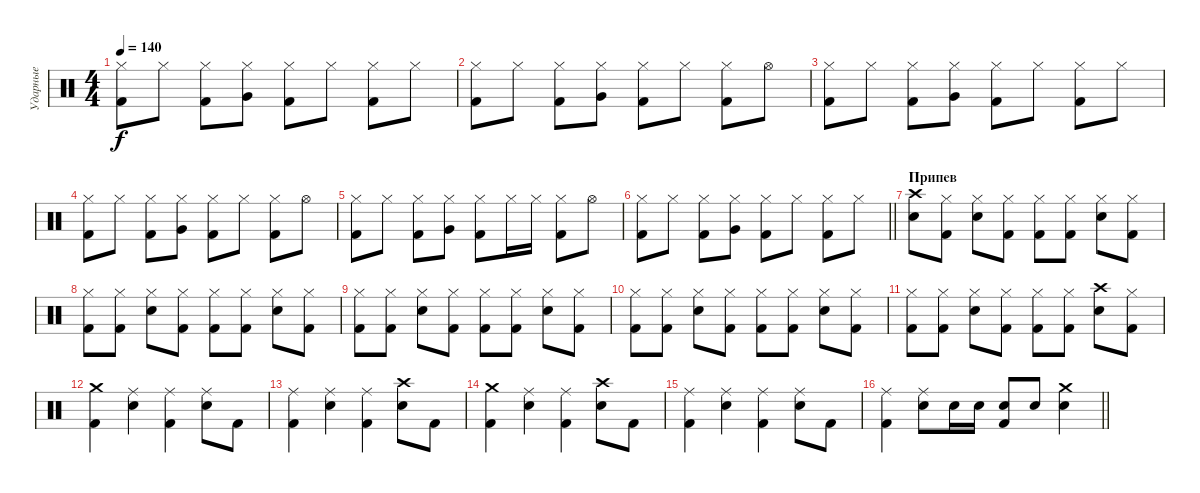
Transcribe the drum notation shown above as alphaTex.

\track ("Ударные" "Ударные") {instrument percussion}
\staff {score}
\articulation defaults
\ts (4 4)
\tempo 140
\clef neutral
\ks c
("Hi-Hat (closed)" "Kick (hit) 2").8{dy f} "Hi-Hat (closed)".8 ("Hi-Hat (closed)" "Kick (hit) 2").8 ("Hi-Hat (closed)" "Very Low Tom (hit)").8 ("Hi-Hat (closed)" "Kick (hit) 2").8 "Hi-Hat (closed)".8 ("Hi-Hat (closed)" "Kick (hit) 2").8 "Hi-Hat (closed)".8 |
("Hi-Hat (closed)" "Kick (hit) 2").8 "Hi-Hat (closed)".8 ("Hi-Hat (closed)" "Kick (hit) 2").8 ("Hi-Hat (closed)" "Very Low Tom (hit)").8 ("Hi-Hat (closed)" "Kick (hit) 2").8 "Hi-Hat (closed)".8 ("Hi-Hat (closed)" "Kick (hit) 2").8 "Hi-Hat (open)".8 |
("Hi-Hat (closed)" "Kick (hit) 2").8 "Hi-Hat (closed)".8 ("Hi-Hat (closed)" "Kick (hit) 2").8 ("Hi-Hat (closed)" "Very Low Tom (hit)").8 ("Hi-Hat (closed)" "Kick (hit) 2").8 "Hi-Hat (closed)".8 ("Hi-Hat (closed)" "Kick (hit) 2").8 "Hi-Hat (closed)".8 |
("Hi-Hat (closed)" "Kick (hit) 2").8 "Hi-Hat (closed)".8 ("Hi-Hat (closed)" "Kick (hit) 2").8 ("Hi-Hat (closed)" "Very Low Tom (hit)").8 ("Hi-Hat (closed)" "Kick (hit) 2").8 "Hi-Hat (closed)".8 ("Hi-Hat (closed)" "Kick (hit) 2").8 "Hi-Hat (open)".8 |
("Hi-Hat (closed)" "Kick (hit) 2").8 "Hi-Hat (closed)".8 ("Hi-Hat (closed)" "Kick (hit) 2").8 ("Hi-Hat (closed)" "Very Low Tom (hit)").8 ("Hi-Hat (closed)" "Kick (hit) 2").8 "Hi-Hat (closed)".16 "Hi-Hat (closed)".16 ("Hi-Hat (closed)" "Kick (hit) 2").8 "Hi-Hat (open)".8 |
\barLineRight lightlight
("Hi-Hat (closed)" "Kick (hit) 2").8 "Hi-Hat (closed)".8 ("Hi-Hat (closed)" "Kick (hit) 2").8 ("Hi-Hat (closed)" "Very Low Tom (hit)").8 ("Hi-Hat (closed)" "Kick (hit) 2").8 "Hi-Hat (closed)".8 ("Hi-Hat (closed)" "Kick (hit) 2").8 "Hi-Hat (closed)".8 |
\section ("" "Припев")
("Crash high (hit)" "Electric Snare (hit)").8 ("Hi-Hat (closed)" "Kick (hit) 2").8 ("Hi-Hat (closed)" "Electric Snare (hit)").8 ("Hi-Hat (closed)" "Kick (hit) 2").8 ("Hi-Hat (closed)" "Kick (hit) 2").8 ("Hi-Hat (closed)" "Kick (hit) 2").8 ("Hi-Hat (closed)" "Electric Snare (hit)").8 ("Hi-Hat (closed)" "Kick (hit) 2").8 |
("Hi-Hat (closed)" "Kick (hit) 2").8 ("Hi-Hat (closed)" "Kick (hit) 2").8 ("Hi-Hat (closed)" "Electric Snare (hit)").8 ("Hi-Hat (closed)" "Kick (hit) 2").8 ("Hi-Hat (closed)" "Kick (hit) 2").8 ("Hi-Hat (closed)" "Kick (hit) 2").8 ("Hi-Hat (closed)" "Electric Snare (hit)").8 ("Hi-Hat (closed)" "Kick (hit) 2").8 |
("Hi-Hat (closed)" "Kick (hit) 2").8 ("Hi-Hat (closed)" "Kick (hit) 2").8 ("Hi-Hat (closed)" "Electric Snare (hit)").8 ("Hi-Hat (closed)" "Kick (hit) 2").8 ("Hi-Hat (closed)" "Kick (hit) 2").8 ("Hi-Hat (closed)" "Kick (hit) 2").8 ("Hi-Hat (closed)" "Electric Snare (hit)").8 ("Hi-Hat (closed)" "Kick (hit) 2").8 |
("Hi-Hat (closed)" "Kick (hit) 2").8 ("Hi-Hat (closed)" "Kick (hit) 2").8 ("Hi-Hat (closed)" "Electric Snare (hit)").8 ("Hi-Hat (closed)" "Kick (hit) 2").8 ("Hi-Hat (closed)" "Kick (hit) 2").8 ("Hi-Hat (closed)" "Kick (hit) 2").8 ("Hi-Hat (closed)" "Electric Snare (hit)").8 ("Hi-Hat (closed)" "Kick (hit) 2").8 |
("Hi-Hat (closed)" "Kick (hit) 2").8 ("Hi-Hat (closed)" "Kick (hit) 2").8 ("Hi-Hat (closed)" "Electric Snare (hit)").8 ("Hi-Hat (closed)" "Kick (hit) 2").8 ("Hi-Hat (closed)" "Kick (hit) 2").8 ("Hi-Hat (closed)" "Kick (hit) 2").8 ("Crash high (hit)" "Electric Snare (hit)").8 ("Hi-Hat (closed)" "Kick (hit) 2").8 |
("Crash medium (hit)" "Kick (hit) 2").4 ("Ride (middle)" "Electric Snare (hit)").4 ("Ride (middle)" "Kick (hit) 2").4 ("Ride (middle)" "Electric Snare (hit)").8 "Kick (hit) 2".8 |
("Ride (middle)" "Kick (hit) 2").4 ("Ride (middle)" "Electric Snare (hit)").4 ("Ride (middle)" "Kick (hit) 2").4 ("Crash high (hit)" "Electric Snare (hit)").8 "Kick (hit) 2".8 |
("Crash medium (hit)" "Kick (hit) 2").4 ("Ride (middle)" "Electric Snare (hit)").4 ("Ride (middle)" "Kick (hit) 2").4 ("Crash high (hit)" "Electric Snare (hit)").8 "Kick (hit) 2".8 |
("Ride (middle)" "Kick (hit) 2").4 ("Ride (middle)" "Electric Snare (hit)").4 ("Ride (middle)" "Kick (hit) 2").4 ("Ride (middle)" "Electric Snare (hit)").8 "Kick (hit) 2".8 |
\barLineRight lightlight
("Ride (middle)" "Kick (hit) 2").4 ("Ride (middle)" "Electric Snare (hit)").8 "Electric Snare (hit)".16 "Electric Snare (hit)".16 ("Electric Snare (hit)" "Kick (hit) 2").8 "Electric Snare (hit)".8 ("Crash medium (hit)" "Electric Snare (hit)").4
